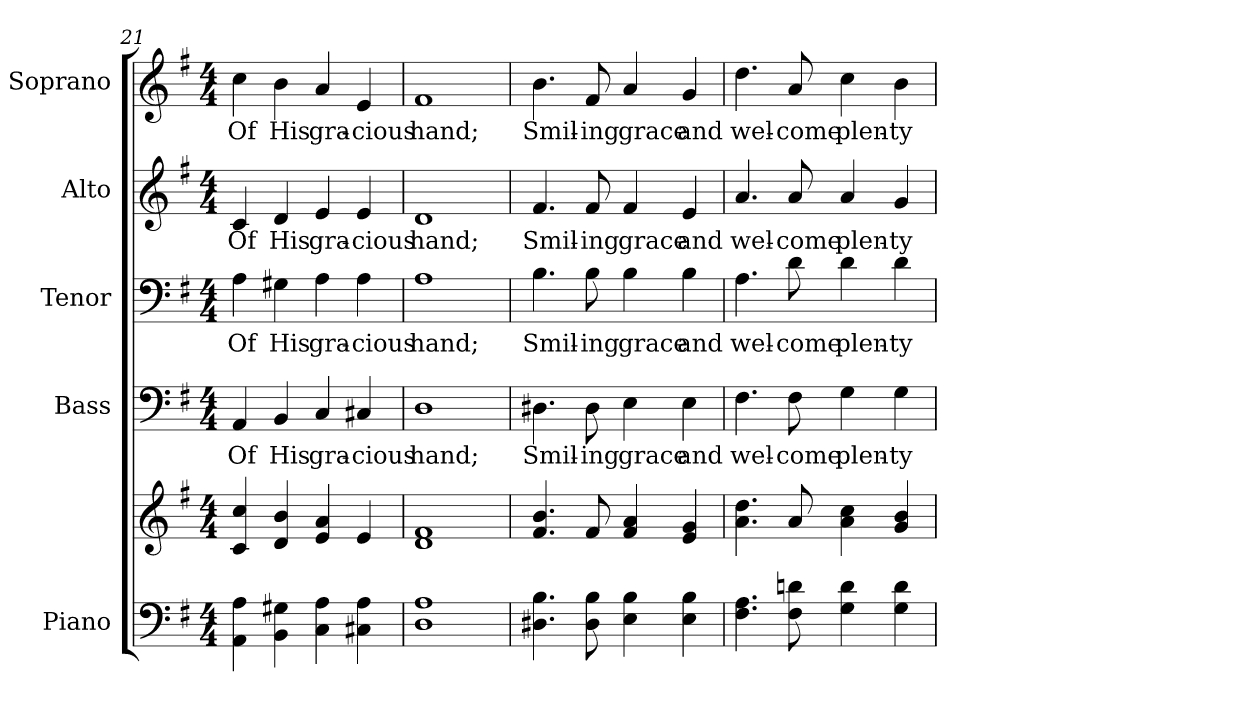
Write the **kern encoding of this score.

**kern	**kern	**kern	**text	**kern	**text	**kern	**text	**kern	**text
*part5	*part5	*part4	*part4	*part3	*part3	*part2	*part2	*part1	*part1
*staff6	*staff5	*staff4	*staff4	*staff3	*staff3	*staff2	*staff2	*staff1	*staff1
*I"Piano	*	*I"Bass	*	*I"Tenor	*	*I"Alto	*	*I"Soprano	*
*I'Pno.	*	*I'B.	*	*I'T.	*	*I'A.	*	*I'S.	*
!!LO:PB:g=z
*clefF4	*clefG2	*clefF4	*	*clefF4	*	*clefG2	*	*clefG2	*
*k[f#]	*k[f#]	*k[f#]	*	*k[f#]	*	*k[f#]	*	*k[f#]	*
*G:	*G:	*G:	*	*G:	*	*G:	*	*G:	*
*M4/4	*M4/4	*M4/4	*	*M4/4	*	*M4/4	*	*M4/4	*
=21	=21	=21	=21	=21	=21	=21	=21	=21	=21
!	!	!	!LO:LY:b:color=#000000	!	!	!	!	!	!
!	!	!	!	!	!LO:LY:b:color=#000000	!	!	!	!
!	!	!	!	!	!	!	!LO:LY:b:color=#000000	!	!
!	!	!	!	!	!	!	!	!	!LO:LY:b:color=#000000
4AAi\ 4Ai	4ci/ 4cci	4AAi/	Of	4Ai\	Of	4ci/	Of	4cci\	Of
!	!	!	!LO:LY:b:color=#000000	!	!	!	!	!	!
!	!	!	!	!	!LO:LY:b:color=#000000	!	!	!	!
!	!	!	!	!	!	!	!LO:LY:b:color=#000000	!	!
!	!	!	!	!	!	!	!	!	!LO:LY:b:color=#000000
4BBi\ 4G#Xi	4di/ 4bi	4BBi/	His	4G#Xi\	His	4di/	His	4bi\	His
!	!	!	!LO:LY:b:color=#000000	!	!	!	!	!	!
!	!	!	!	!	!LO:LY:b:color=#000000	!	!	!	!
!	!	!	!	!	!	!	!LO:LY:b:color=#000000	!	!
!	!	!	!	!	!	!	!	!	!LO:LY:b:color=#000000
4Ci\ 4Ai	4ei/ 4ai	4Ci/	gra-	4Ai\	gra-	4ei/	gra-	4ai/	gra-
!	!	!	!LO:LY:b:color=#000000	!	!	!	!	!	!
!	!	!	!	!	!LO:LY:b:color=#000000	!	!	!	!
!	!	!	!	!	!	!	!LO:LY:b:color=#000000	!	!
!	!	!	!	!	!	!	!	!	!LO:LY:b:color=#000000
4C#Xi\ 4Ai	4ei/	4C#Xi/	-cious	4Ai\	-cious	4ei/	-cious	4ei/	-cious
=22	=22	=22	=22	=22	=22	=22	=22	=22	=22
!	!	!	!LO:LY:b:color=#000000	!	!	!	!	!	!
!	!	!	!	!	!LO:LY:b:color=#000000	!	!	!	!
!	!	!	!	!	!	!	!LO:LY:b:color=#000000	!	!
!	!	!	!	!	!	!	!	!	!LO:LY:b:color=#000000
1Di 1Ai	1di 1f#i	1Di	hand;	1Ai	hand;	1di	hand;	1f#i	hand;
!!LO:PB:g=z
=23	=23	=23	=23	=23	=23	=23	=23	=23	=23
!	!	!	!LO:LY:b:color=#000000	!	!	!	!	!	!
!	!	!	!	!	!LO:LY:b:color=#000000	!	!	!	!
!	!	!	!	!	!	!	!LO:LY:b:color=#000000	!	!
!	!	!	!	!	!	!	!	!	!LO:LY:b:color=#000000
4.D#Xi\ 4.Bi	4.f#i/ 4.bi	4.D#Xi\	Smil-	4.Bi\	Smil-	4.f#i/	Smil-	4.bi\	Smil-
!	!	!	!LO:LY:b:color=#000000	!	!	!	!	!	!
!	!	!	!	!	!LO:LY:b:color=#000000	!	!	!	!
!	!	!	!	!	!	!	!LO:LY:b:color=#000000	!	!
!	!	!	!	!	!	!	!	!	!LO:LY:b:color=#000000
8D#i\ 8Bi	8f#i/	8D#i\	-ing	8Bi\	-ing	8f#i/	-ing	8f#i/	-ing
!	!	!	!LO:LY:b:color=#000000	!	!	!	!	!	!
!	!	!	!	!	!LO:LY:b:color=#000000	!	!	!	!
!	!	!	!	!	!	!	!LO:LY:b:color=#000000	!	!
!	!	!	!	!	!	!	!	!	!LO:LY:b:color=#000000
4Ei\ 4Bi	4f#i/ 4ai	4Ei\	grace	4Bi\	grace	4f#i/	grace	4ai/	grace
!	!	!	!LO:LY:b:color=#000000	!	!	!	!	!	!
!	!	!	!	!	!LO:LY:b:color=#000000	!	!	!	!
!	!	!	!	!	!	!	!LO:LY:b:color=#000000	!	!
!	!	!	!	!	!	!	!	!	!LO:LY:b:color=#000000
4Ei\ 4Bi	4ei/ 4gi	4Ei\	and	4Bi\	and	4ei/	and	4gi/	and
=24	=24	=24	=24	=24	=24	=24	=24	=24	=24
!	!	!	!LO:LY:b:color=#000000	!	!	!	!	!	!
!	!	!	!	!	!LO:LY:b:color=#000000	!	!	!	!
!	!	!	!	!	!	!	!LO:LY:b:color=#000000	!	!
!	!	!	!	!	!	!	!	!	!LO:LY:b:color=#000000
4.F#i\ 4.Ai	4.ai\ 4.ddi	4.F#i\	wel-	4.Ai\	wel-	4.ai/	wel-	4.ddi\	wel-
!	!	!	!LO:LY:b:color=#000000	!	!	!	!	!	!
!	!	!	!	!	!LO:LY:b:color=#000000	!	!	!	!
!	!	!	!	!	!	!	!LO:LY:b:color=#000000	!	!
!	!	!	!	!	!	!	!	!	!LO:LY:b:color=#000000
8F#i\ 8dni	8ai/	8F#i\	-come	8di\	-come	8ai/	-come	8ai/	-come
!	!	!	!LO:LY:b:color=#000000	!	!	!	!	!	!
!	!	!	!	!	!LO:LY:b:color=#000000	!	!	!	!
!	!	!	!	!	!	!	!LO:LY:b:color=#000000	!	!
!	!	!	!	!	!	!	!	!	!LO:LY:b:color=#000000
4Gi\ 4di	4ai\ 4cci	4Gi\	plen-	4di\	plen-	4ai/	plen-	4cci\	plen-
!	!	!	!LO:LY:b:color=#000000	!	!	!	!	!	!
!	!	!	!	!	!LO:LY:b:color=#000000	!	!	!	!
!	!	!	!	!	!	!	!LO:LY:b:color=#000000	!	!
!	!	!	!	!	!	!	!	!	!LO:LY:b:color=#000000
4Gi\ 4di	4gi/ 4bi	4Gi\	-ty	4di\	-ty	4gi/	-ty	4bi\	-ty
=	=	=	=	=	=	=	=	=	=
*-	*-	*-	*-	*-	*-	*-	*-	*-	*-
